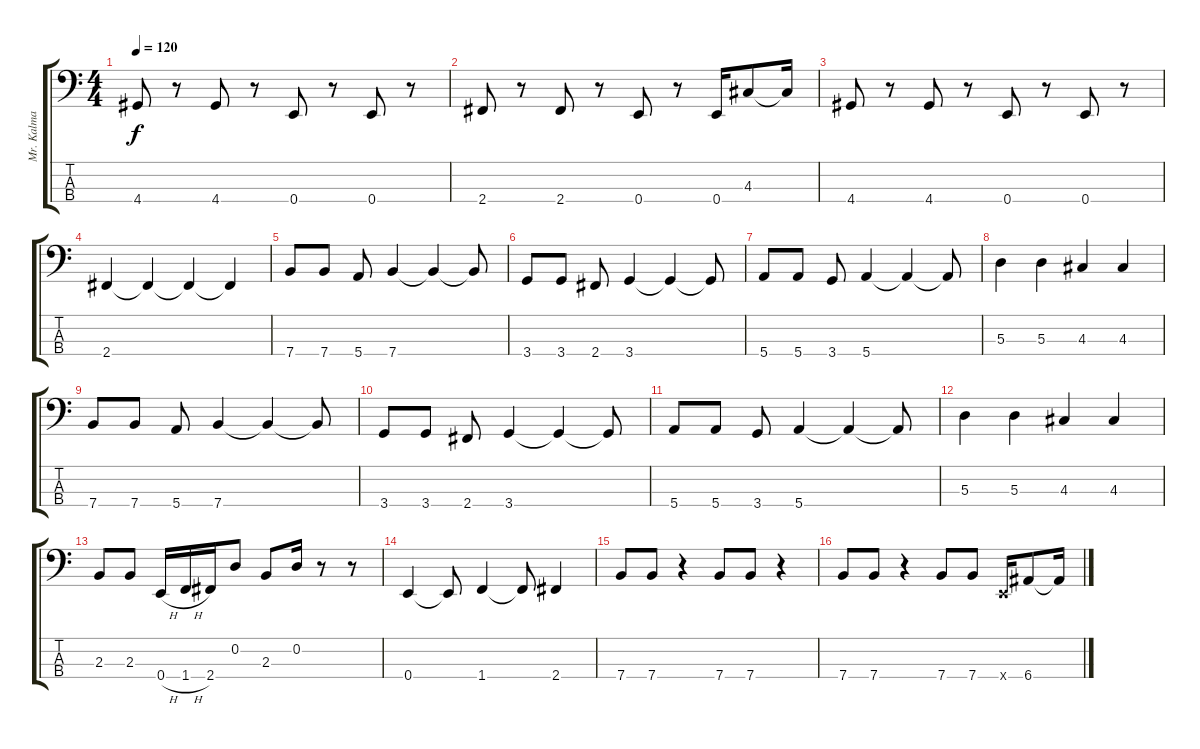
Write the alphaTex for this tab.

\track ("Mr. Kalma" "Mr. Kalma") {instrument electricbasspick}
\staff {score tabs}
\tuning (G2 D2 A1 E1) {hide}
\ts (4 4)
\tempo 120
\clef f4
\ks c
4.4.8{dy f} r.8 4.4.8 r.8 0.4.8 r.8 0.4.8 r.8 |
2.4.8 r.8 2.4.8 r.8 0.4.8 r.8 0.4.16 4.3.8 4.3{t}.16 |
4.4.8 r.8 4.4.8 r.8 0.4.8 r.8 0.4.8 r.8 |
2.4.4 2.4{t}.4 2.4{t}.4 2.4{t}.4 |
7.4.8 7.4.8 5.4.8 7.4.4 7.4{t}.4 7.4{t}.8 |
3.4.8 3.4.8 2.4.8 3.4.4 3.4{t}.4 3.4{t}.8 |
5.4.8 5.4.8 3.4.8 5.4.4 5.4{t}.4 5.4{t}.8 |
5.3.4 5.3.4 4.3.4 4.3.4 |
7.4.8 7.4.8 5.4.8 7.4.4 7.4{t}.4 7.4{t}.8 |
3.4.8 3.4.8 2.4.8 3.4.4 3.4{t}.4 3.4{t}.8 |
5.4.8 5.4.8 3.4.8 5.4.4 5.4{t}.4 5.4{t}.8 |
5.3.4 5.3.4 4.3.4 4.3.4 |
2.3.8 2.3.8 0.4{h}.16 1.4{h}.16 2.4.16 0.2.8 2.3.8 0.2.16 r.8 r.8 |
0.4.4 0.4{t}.8 1.4.4 1.4{t}.8 2.4.4 |
7.4.8 7.4.8 r.4 7.4.8 7.4.8 r.4 |
7.4.8 7.4.8 r.4 7.4.8 7.4.8 0.4{x}.16 6.4.8 6.4{t}.16
